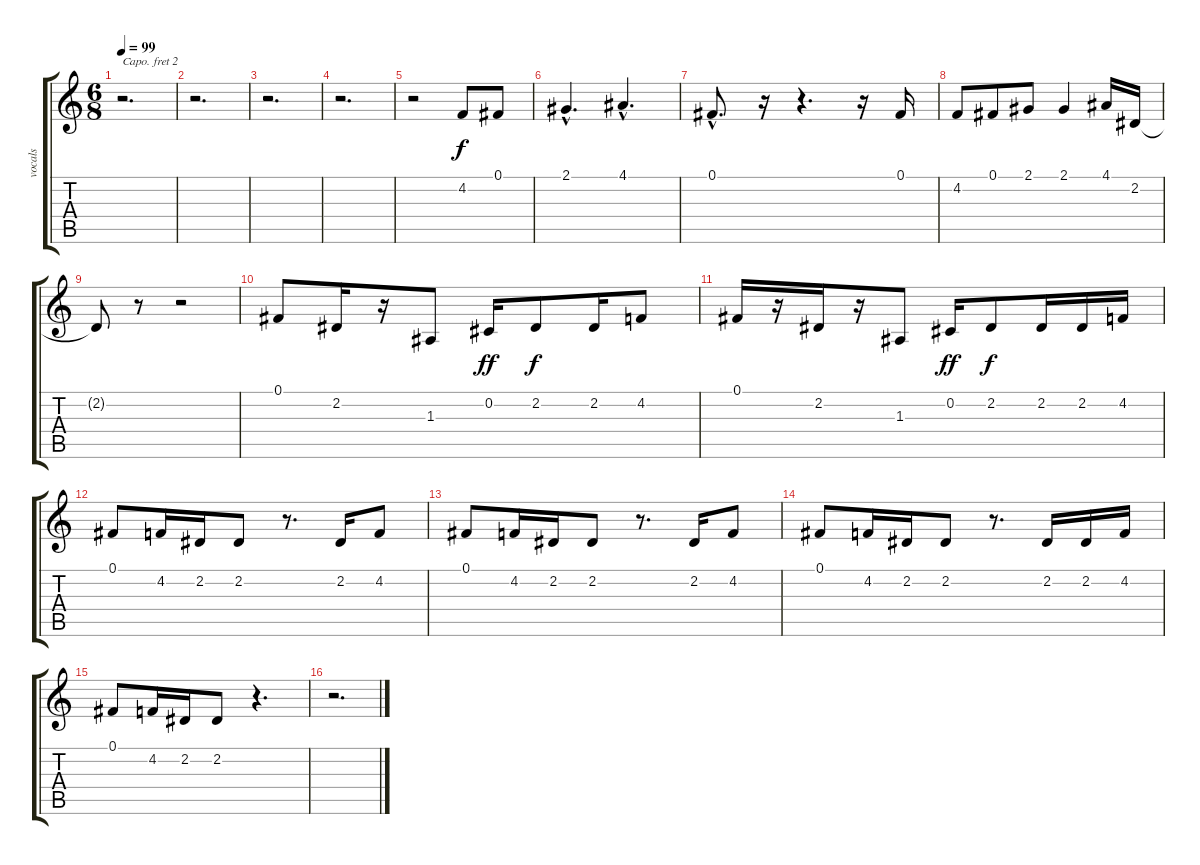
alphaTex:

\track ("vocals" "vocals") {instrument flute}
\staff {score tabs}
\capo 2
\tuning (E4 B3 G3 D3 A2 E2) {hide}
\ts (6 8)
\tempo 99
\clef g2
\ks c
r.2{d dy f instrument flute} |
r.2{d} |
r.2{d} |
r.2{d} |
r.2 4.2.8 0.1.8 |
2.1{hac}.4{d} 4.1{hac}.4{d} |
0.1{hac}.8{d} r.16 r.4{d} r.16 0.1.16 |
4.2.8 0.1.8 2.1.8 2.1.4 4.1.16 2.2.16 |
2.2{t}.8 r.8 r.2 |
0.1.8 2.2.16 r.16 1.3.8 0.2.16{dy ff} 2.2.8{dy f} 2.2.16 4.2.8 |
0.1.16 r.16 2.2.16 r.16 1.3.8 0.2.16{dy ff} 2.2.8{dy f} 2.2.16 2.2.16 4.2.16 |
0.1.8 4.2.16 2.2.16 2.2.8 r.8{d} 2.2.16 4.2.8 |
0.1.8 4.2.16 2.2.16 2.2.8 r.8{d} 2.2.16 4.2.8 |
0.1.8 4.2.16 2.2.16 2.2.8 r.8{d} 2.2.16 2.2.16 4.2.16 |
0.1.8 4.2.16 2.2.16 2.2.8 r.4{d} |
r.2{d}
